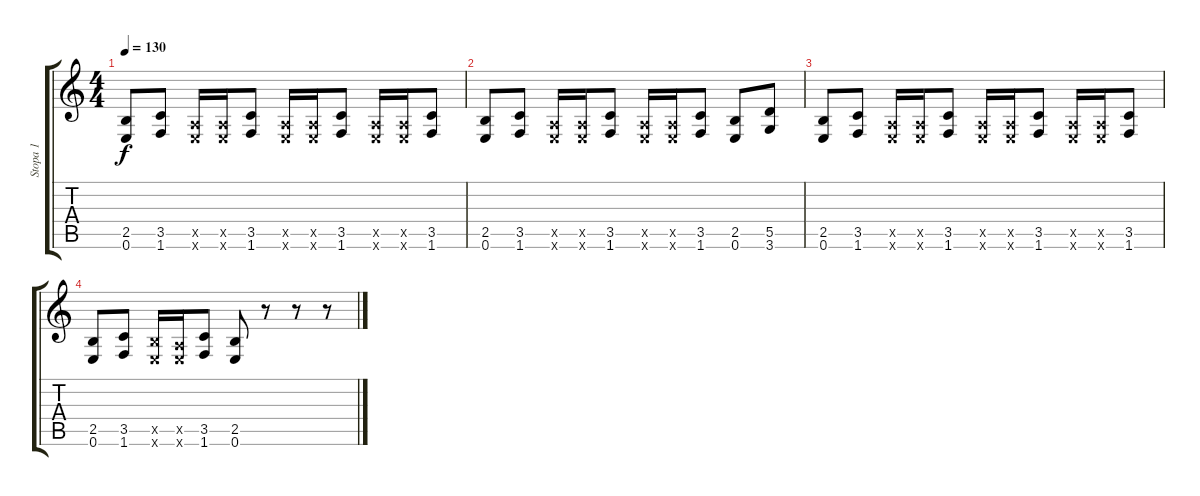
\track ("Stopa 1" "Stopa 1") {instrument distortionguitar}
\staff {score tabs}
\tuning (E4 B3 G3 D3 A2 E2) {hide}
\ts (4 4)
\tempo 130
\clef g2
\ks c
(2.5 0.6).8{dy f} (3.5 1.6).8 (0.5{x} 0.6{x}).16 (0.5{x} 0.6{x}).16 (3.5 1.6).8 (0.5{x} 0.6{x}).16 (0.5{x} 0.6{x}).16 (3.5 1.6).8 (0.5{x} 0.6{x}).16 (0.5{x} 0.6{x}).16 (3.5 1.6).8 |
(2.5 0.6).8 (3.5 1.6).8 (0.5{x} 0.6{x}).16 (0.5{x} 0.6{x}).16 (3.5 1.6).8 (0.5{x} 0.6{x}).16 (0.5{x} 0.6{x}).16 (3.5 1.6).8 (2.5 0.6).8 (5.5 3.6).8 |
(2.5 0.6).8 (3.5 1.6).8 (0.5{x} 0.6{x}).16 (0.5{x} 0.6{x}).16 (3.5 1.6).8 (0.5{x} 0.6{x}).16 (0.5{x} 0.6{x}).16 (3.5 1.6).8 (0.5{x} 0.6{x}).16 (0.5{x} 0.6{x}).16 (3.5 1.6).8 |
(2.5 0.6).8 (3.5 1.6).8 (2.5{x} 0.6{x}).16 (0.5{x} 0.6{x}).16 (3.5 1.6).8 (2.5 0.6).8 r.8 r.8 r.8
